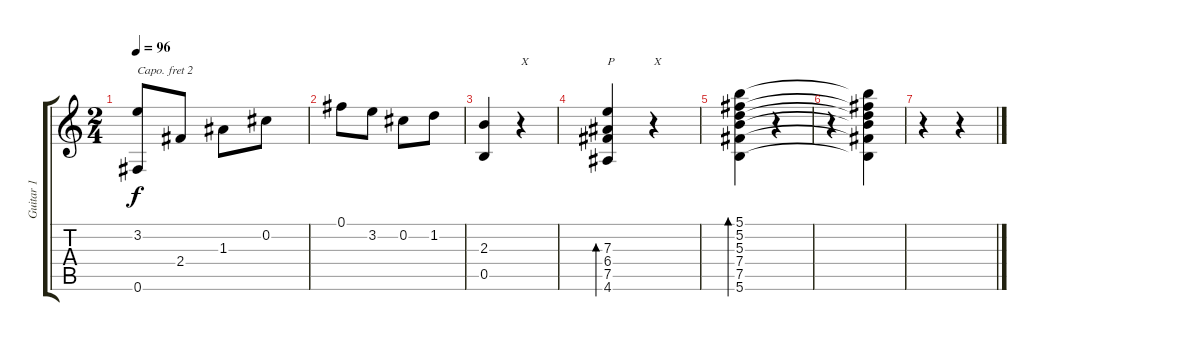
\track ("Guitar 1" "Guitar 1") {instrument acousticguitarnylon}
\staff {score tabs}
\capo 2
\tuning (E4 B3 G3 D3 A2 E2) {hide}
\ts (2 4)
\tempo 96
\clef g2
\ks c
(3.2 0.6).8{dy f} 2.4.8 1.3.8 0.2.8 |
0.1.8 3.2.8 0.2.8 1.2.8 |
(2.3 0.5).4 r.4{txt "X"} |
(7.3 6.4 7.5 4.6).4{bd 60 txt "P"} r.4{txt "X"} |
(5.1 5.2 5.3 7.4 7.5 5.6).4{bd 60} r.4 |
r.4 (5.1{t} 5.2{t} 5.3{t} 7.4{t} 7.5{t} 5.6{t}).4 |
r.4 r.4
